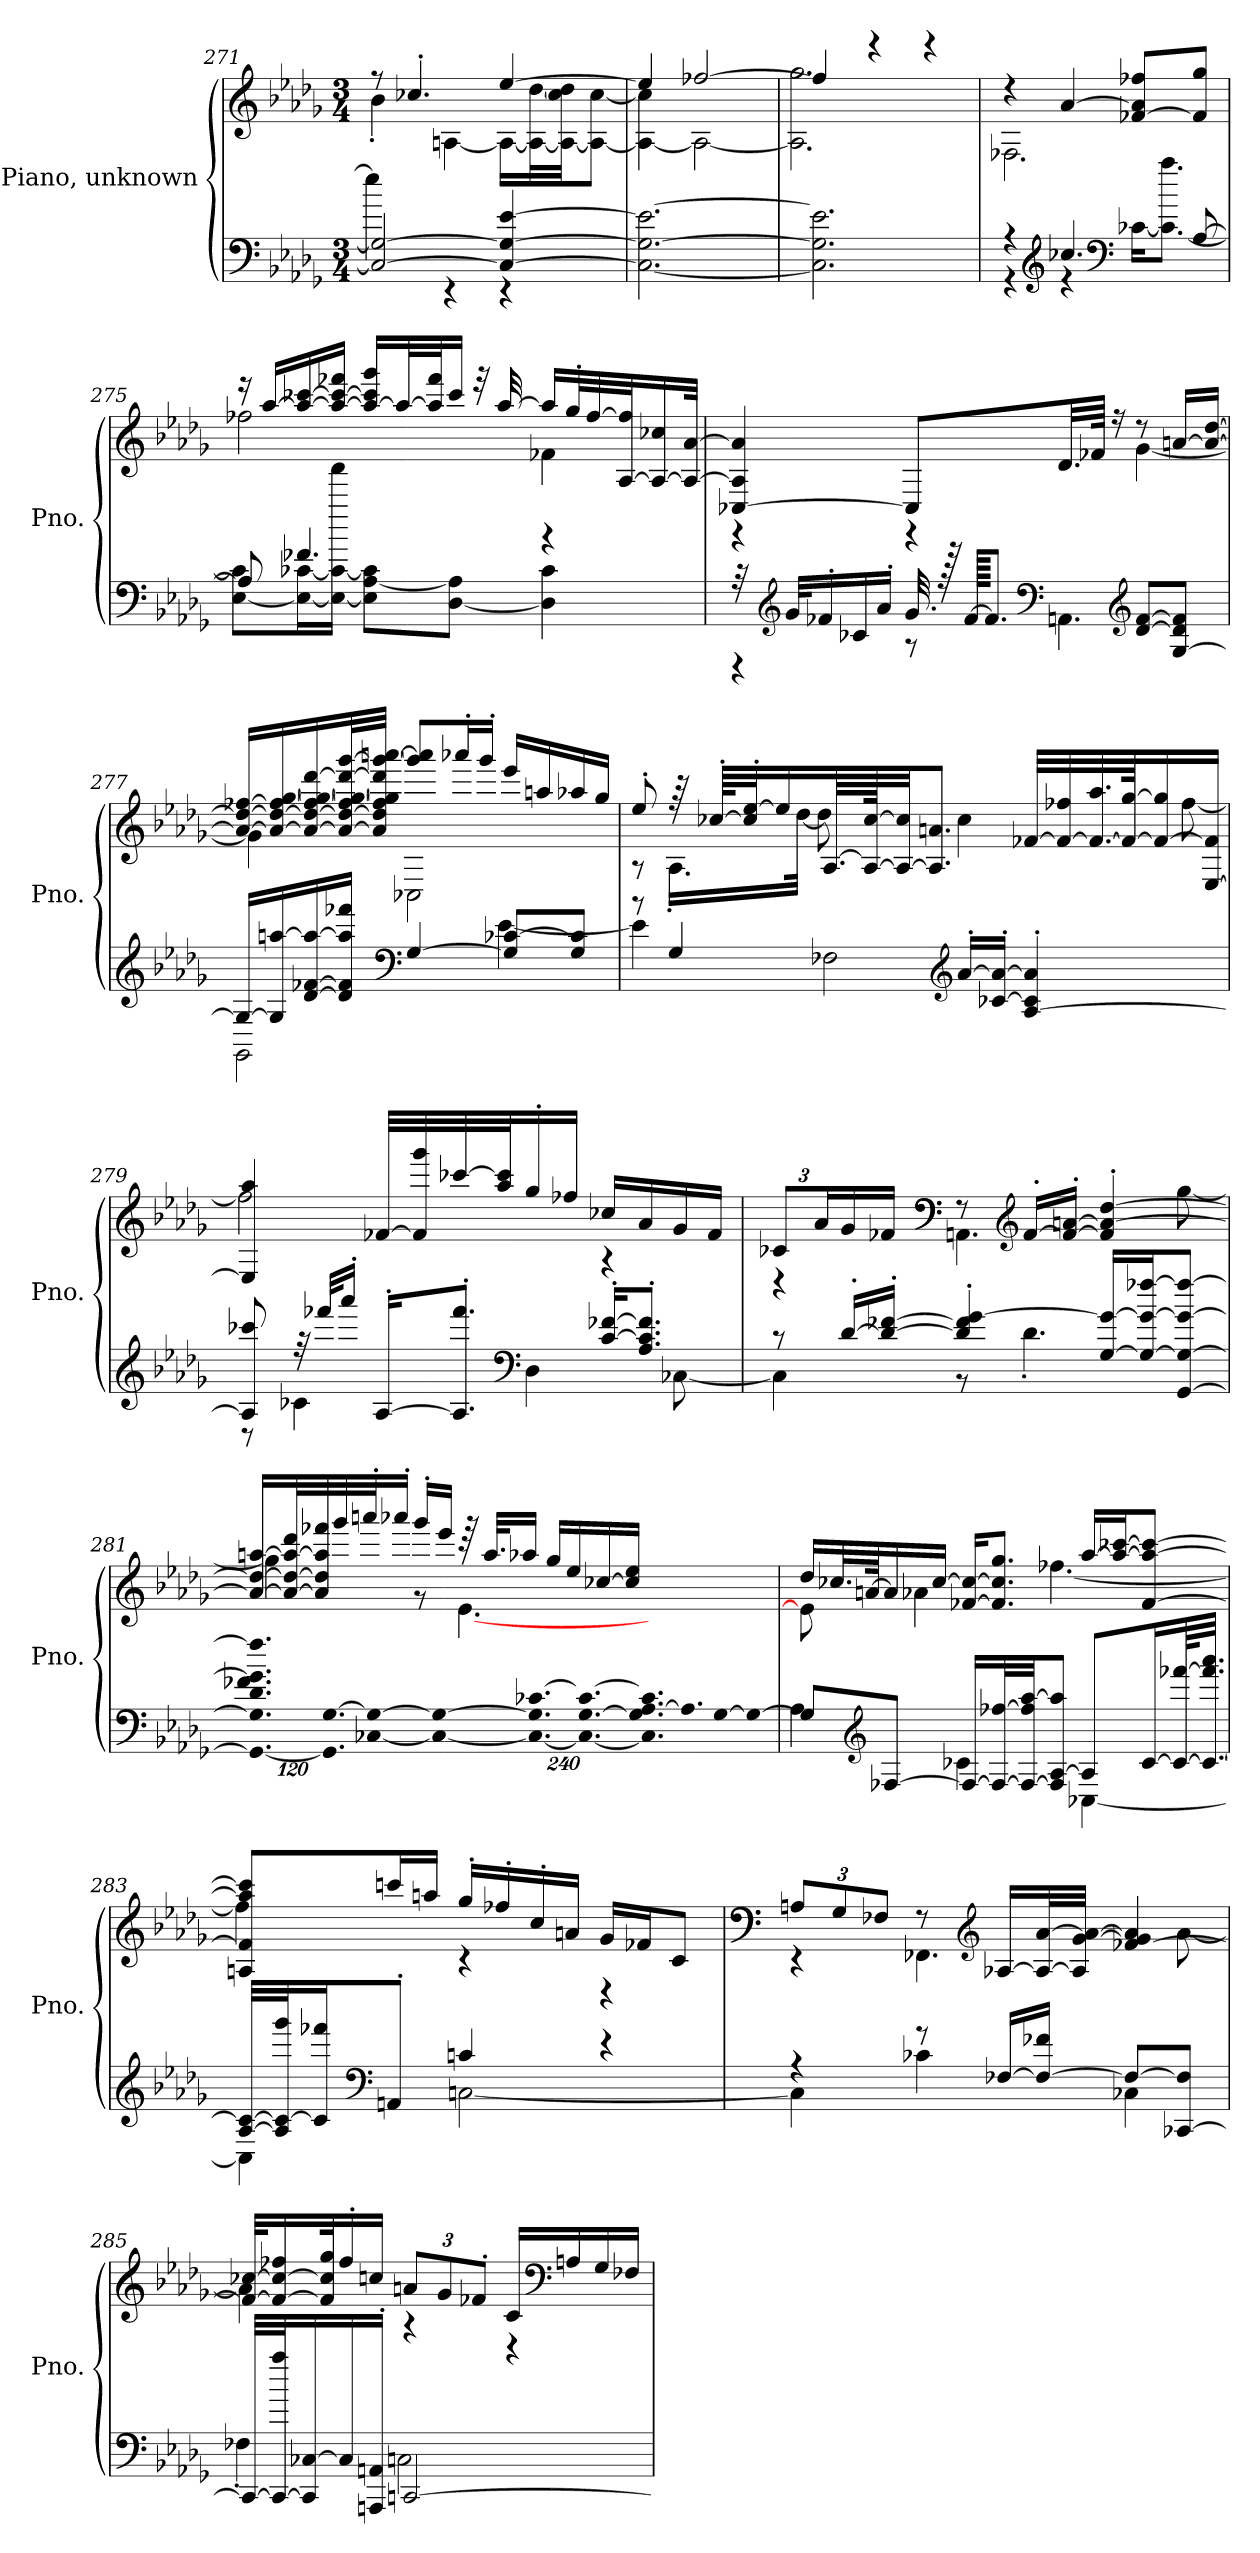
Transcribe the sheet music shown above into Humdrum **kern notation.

**kern	**kern
*part1	*part1
*staff2	*staff1
*I"Piano, unknown	*
*I'Pno.	*
*clefF4	*clefG2
*k[b-e-a-d-g-]	*k[b-e-a-d-g-]
*M3/4	*M3/4
=271	=271
*^	*^
2C-/_ 2G-/_	4ee-\]	8r	4b-'\
.	.	4.cc-X'/	.
.	4r	.	[4An\
4C-/_ 4G-/_ [4e-/	4r	[4ee-/	16A\LL_
.	.	.	32A\_ [32dd-\L
.	.	.	32A\_ 32cc-\ 32dd-\]JJ
.	.	.	8A\_ [8cc-\J
*v	*v	*	*
!!LO:PB:g=z	!!
=272	=272	=272
2.C-\_ 2.G-\_ 2.e-\_	4ee-/]	4A\_ 4cc-\]
.	[2ff-X/	2A\_
=273	=273	=273
2.C-\] 2.G-\] 2.e-\]	4ff-/]	2.A\] 2.gg-\
.	4r	.
.	4r	.
=274	=274	=274
*^	*	*
4r	4r	4r	2.F-X\
*clefG2	*	*	*
4.cc-X/	4r	[4a-/	.
*clefF4	*	*	*
.	[16c-X\KL	[8f-X/ 8a-/] 8ff-X/L	.
.	8.c-\_ 8.aa-\J	.	.
[8A-/	.	8f-/] 8gg-/J	.
!!LO:LB:g=z	!!
=275	=275	=275	=275
8A-/]	[8E-\ 8c-\]L	16r	2ff-X\
.	.	[16aa-/LL	.
4.f-X/	16E-\_ [16c-X\L	16aa-/_ [16ccc-X/	.
.	16E-\_ 16c-\_ 16aaa-\JJ	16aa-/_ 16ccc-/_ 16fff-X/JJ	.
.	8E-\] [8A-\ 8c-\]L	16aa-/_ 16ccc-/] 16ggg-/LL	.
.	.	32aa-/L_	.
.	.	32aa-/] 32fff-/J	.
.	[8D-\ 8A-\]J	16ccc-/JJ	.
.	.	32r	.
.	.	[32aa-/	.
4r	4D-\] 4c-\	16aa-/LL]	4f-X\
.	.	32gg-'/L	.
.	.	[32ff-/	.
.	.	[32A-/ 32ff-/]J	.
.	.	16A-/_ 16cc-X/	.
.	.	32A-/_ [32a-/JJk	.
!!LO:LB:g=z	!!
=276	=276	=276	=276
32r	4r	[4C-X/ 4A-/] 4a-/]	4r
*clefG2	*	*	*
32g-/KLL	.	.	.
16f-X'/	.	.	.
16c-X/	.	.	.
16a-'/JJ	.	.	.
32.g-/	8r	8C-/L]	4r
128r	.	.	.
[128f-/KKKKL	.	.	.
8.f-/J]	.	.	.
*clefF4	*	*	*
.	4.AAn\	32.d-/LL	.
.	.	64f-X/JJJk	.
.	.	16r	.
*clefG2	*	*	*
[8d-/ [8f-/L	.	8r	[4g-\
[8G-/ 8d-/] 8f-/]J	.	[16an/LL	.
.	.	16a/_ [16dd-/JJ	.
!!LO:LB:g=z	!!
=277	=277	=277	=277
16G-/LL_	2GG-\	16a/_ 16dd-/_ [16ff-X/LL	4g-\]
16G-/] [16aan/	.	16a/_ 16dd-/_ 16ff-/_ [16gg-/	.
[16d-/ [16f-X/ 16aa/_	.	16a/_ 16dd-/_ 16ff-/_ 16gg-/_ [16ddd-/	.
16d-/] 16f-/] 16aa/] 16fff-X/JJ	.	32a/_ 32dd-/_ 32ff-/_ 32gg-/_ 32ddd-/_ [32ggg-/L	.
.	.	32a/] 32dd-/] 32ff-/] 32gg-/] 32ddd-/] 32ggg-/_ [32aaan/JJJ	.
*clefF4	*	*	*
[4G-/	.	8ggg-/] 8aaa/]L	2C-X\
.	.	16aaa-X'/L	.
.	.	16ggg-'/JJ	.
8G-/] [8c-X/L	[4e-\	16eee-/LL	.
.	.	16aan/	.
8G-/ 8c-/]J	.	16aa-X/	.
.	.	16gg-/JJ	.
!!LO:LB:g=z	!!
=278	=278	=278	=278
8r	4e-\]	8ee-'/	8r
4G-/	.	64r	16.A-'\LL
.	.	[64cc-X'/KLLL	.
.	.	32cc-/]' [32ee-/'J	.
.	.	16ee-/]	.
.	.	.	[32dd-\JJk
.	2F-X\	[64.A-/LL	8dd-\]
.	.	128A-/_ [128cc-/JK	.
.	.	32A-/_ 32cc-/]JJ	.
.	.	8.A-/] 8.an/J	.
*clefG2	*	*	*
[16a-'/LL	.	.	4cc-\
[16c-X/' 16a-/_'JJ	.	.	.
[4A-/' 4c-/]' 4a-/]'	.	[32f-X/LLL	.
.	.	32f-/_ 32ff-X/	.
.	.	32.f-/_ 32.aa-/	.
.	.	64f-/_ [64gg-/JK	.
.	.	16f-/_ 16gg-/]	[8ff-\
.	.	[16E-/ 16f-/]JJ	.
!!LO:LB:g=z	!!
=279	=279	=279	=279
8A-/] 8ccc-X/	8r	4E-/] 4aa-/	2ff-\]
32r	4c-X\	.	.
32fff-X/KLL	.	.	.
16aaa-'/JJ	.	.	.
[16A-'/KL	.	[32f-X/LLL	.
.	.	32f-/] 32ggg-/	.
8.A-/]' 8.fff-/'J	.	[32ccc-X/	.
.	.	32aa-/ 32ccc-/]J	.
*clefF4	*	*	*
.	4D-\	16gg-'/	.
.	.	16ff-X/JJ	.
[16c-/' [16f-X/'KL	.	16cc-X/LL	4r
8.A-/' 8.c-/]' 8.f-/]'J	.	16a-/	.
.	[8C-X\	16g-/	.
.	.	16f-/JJ	.
=280	=280	=280	=280
*	*	*Xbrackettup	*
8r	4C-\]	12c-X/L	4r
.	.	24a-/L	.
[16d-'/LL	.	16g-/	.
16d-/_' [16f-X/'JJ	.	16f-X/JJ	.
*	*	*clefF4	*
4d-/]' 4f-/]' [4g-/'	8r	8r	4.AAn\
*	*	*clefG2	*
.	4.d-'\	[16f-'/LL	.
.	.	16f-/_' [16an/'JJ	.
[16G-/ 16g-/_LL	.	4f-/]' 4a/_' [4dd-/'	.
16G-/_ 16g-/_ [16ff-X/J	.	.	.
[8GG-/ 8G-/_ 8g-/_ 8ff-/_J	.	.	[8gg-\
*v	*v	*	*
!!LO:PB:g=z	!!
=281	=281	=281
*Xbrackettup	*	*
!LO:N:vis=16.	!	!
960%103GG-\_ 960%103G-\] 960%103d-\ 960%103f-X\ 960%103g-\] 960%103ff-\]LL	16a/_ 16dd-/_ [16aan/LL	4gg-\]
.	32a/_ 32dd-/_ 32aa/_ 32ddd-/L	.
.	32a/] 32dd-/] 32aa/] 32fff-X/	.
!LO:N:vis=32.	!	!
1920%103GG-\] [1920%103G-\JK	.	.
.	32ggg-/	.
.	32aaan'/J	.
!LO:N:vis=8	!	!
[960%137C-X\ 960%137G-\_	.	.
.	16aaa-X'/JJ	.
.	16ggg-'/LL	8r
!LO:N:vis=64	!	!
960%17C-\_ 960%17G-\_KKL	.	.
.	16eee-/JJ	.
!LO:N:vis=16.	!	!
960%103C-\_ 960%103G-\] [960%103c-X\	.	.
.	64r	[4.e-\
.	32.aa/KLL	.
!LO:N:vis=16.	!	!
960%103C-\_ [960%103G-\ 960%103c-\_	.	.
.	16aa-X/JJ	.
.	16gg-/LL	.
!LO:N:vis=16.	!	!
960%103C-\] 960%103G-\] [960%103A-\ 960%103c-\]	.	.
.	16ee-/	.
.	[16cc-X/	.
!LO:N:vis=32.	!	!
1920%103A-\L]	.	.
.	16cc-/] 16ee-/JJ	.
[320%17G-\JJ	.	.
1920G-\_	1920ryy	1920ryy
!!LO:LB:g=z	!!
=282	=282	=282
*^	*	*
8G-/L]	4A-\	16dd-/LL	8e-\]
.	.	32.cc-X/L	.
.	.	[64an/JK	.
*clefG2	*	*	*
[8F-X/J	.	16a/]	4a-X\
.	.	[16cc-/JJ	.
16F-/LL_	4c-X\	[16f-X/ 16cc-/_KL	.
32F-/_ [32ff-X/L	.	8.f-/] 8.cc-/] 8.gg-/J	.
32F-/_ 32ff-/] [32aa-/JJ	.	.	.
8F-/] [8A-/ 8aa-/]J	.	.	[4.ff-X\
8A-/L]	[4C-X\	[16aa-/LL	.
.	.	16aa-/_ [16ccc-X/J	.
[16c-/L	.	[8f-/ 8aa-/_ 8ccc-/_J	.
64c-/_ [64fff-X/KL	.	.	.
32.c-/_ 32.fff-/] 32.aaa-/JJJ	.	.	.
!!LO:LB:g=z	!!
=283	=283	=283	=283
[32A-/ 32c-/_LLL	4C-\]	8An/ 8f-/] 8aa-/] 8ccc-/]L	4ff-\]
32A-/] 32c-/_ 32ggg-/J	.	.	.
16c-/] 16fff-X/J	.	.	.
*clefF4	*	*	*
8AAn'/J	.	16cccn/L	.
.	.	16aan/JJ	.
4cn/	[2Cn\	16gg-'/LL	4r
.	.	16ff-X'/	.
.	.	16cc'/	.
.	.	16an/JJ	.
4r	.	16g-/LL	4r
.	.	16f-X/J	.
.	.	8c/J	.
=284	=284	=284	=284
*	*	*clefF4	*
4r	4C\]	12An/L	4r
.	.	12G-/	.
.	.	12F-X/J	.
8r	4c-X\	8r	4.FF-X\
*	*	*clefG2	*
[16F-X/LL	.	[16A-X/LL	.
16F-/_ 16f-X/JJ	.	32A-/_ [32a-/L	.
.	.	32A-/] [32g-/ 32a-/_JJJ	.
8F-/L_	4C-X\	[4f-X/ 4g-/] 4a-/]	.
[8CC-X/ 8F-/]J	.	.	[8a-\
!!LO:LB:g=z	!!
=285	=285	=285	=285
32CC-/LLL_	4F-X'\	32f-/_ [32cc-X/KLL	4a-\]
32CC-/_ 32aa-/J	.	16f-/_ 16cc-/_ 16ff-X/	.
16CC-/] [16C-X/	.	.	.
.	.	32f-/] 32cc-/] 32gg-/K	.
16C-/]	.	16ff-'/	.
16AAAn/' 16AAn/'JJ	.	16ccn/JJ	.
[2CCn/	2Cn\	12an/L	4r
.	.	12g-/	.
.	.	12f-X'/J	.
.	.	16c/LL	4r
*	*	*clefF4	*
.	.	16An/	.
.	.	16G-/	.
.	.	16F-X/JJ	.
*v	*v	*	*
*	*v	*v
=	=
*-	*-
